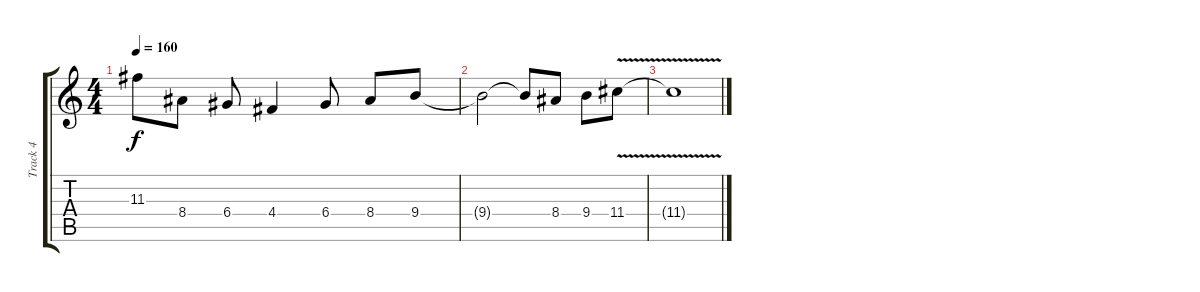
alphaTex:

\track ("Track 4" "Track 4") {instrument distortionguitar}
\staff {score tabs}
\tuning (E4 B3 G3 D3 A2 E2) {hide}
\ts (4 4)
\tempo 160
\clef g2
\ks c
11.3{t}.8{dy f} 8.4.8 6.4.8 4.4.4 6.4.8 8.4.8 9.4.8 |
9.4{t}.2 9.4{t}.8 8.4.8 9.4.8 11.4{v}.8 |
11.4{t}.1
